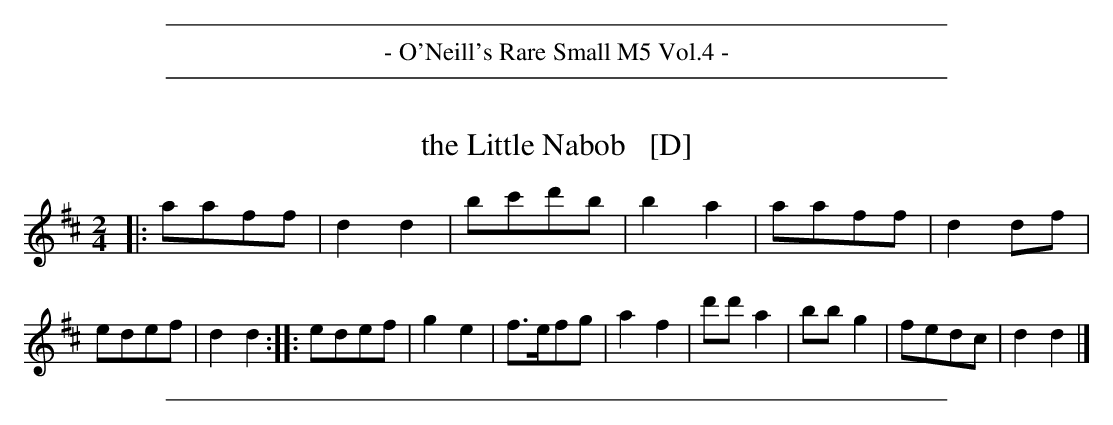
X:1
T: the Little Nabob   [D]
M: 2/4
L: 1/8
K: D
|:\
aaff | d2d2 | bc'd'b | b2a2 | aaff   | d2df | edef | d2d2 ::\
edef | g2e2 | f>efg  | a2f2 | d'd'a2 | bbg2 | fedc | d2d2 |]
